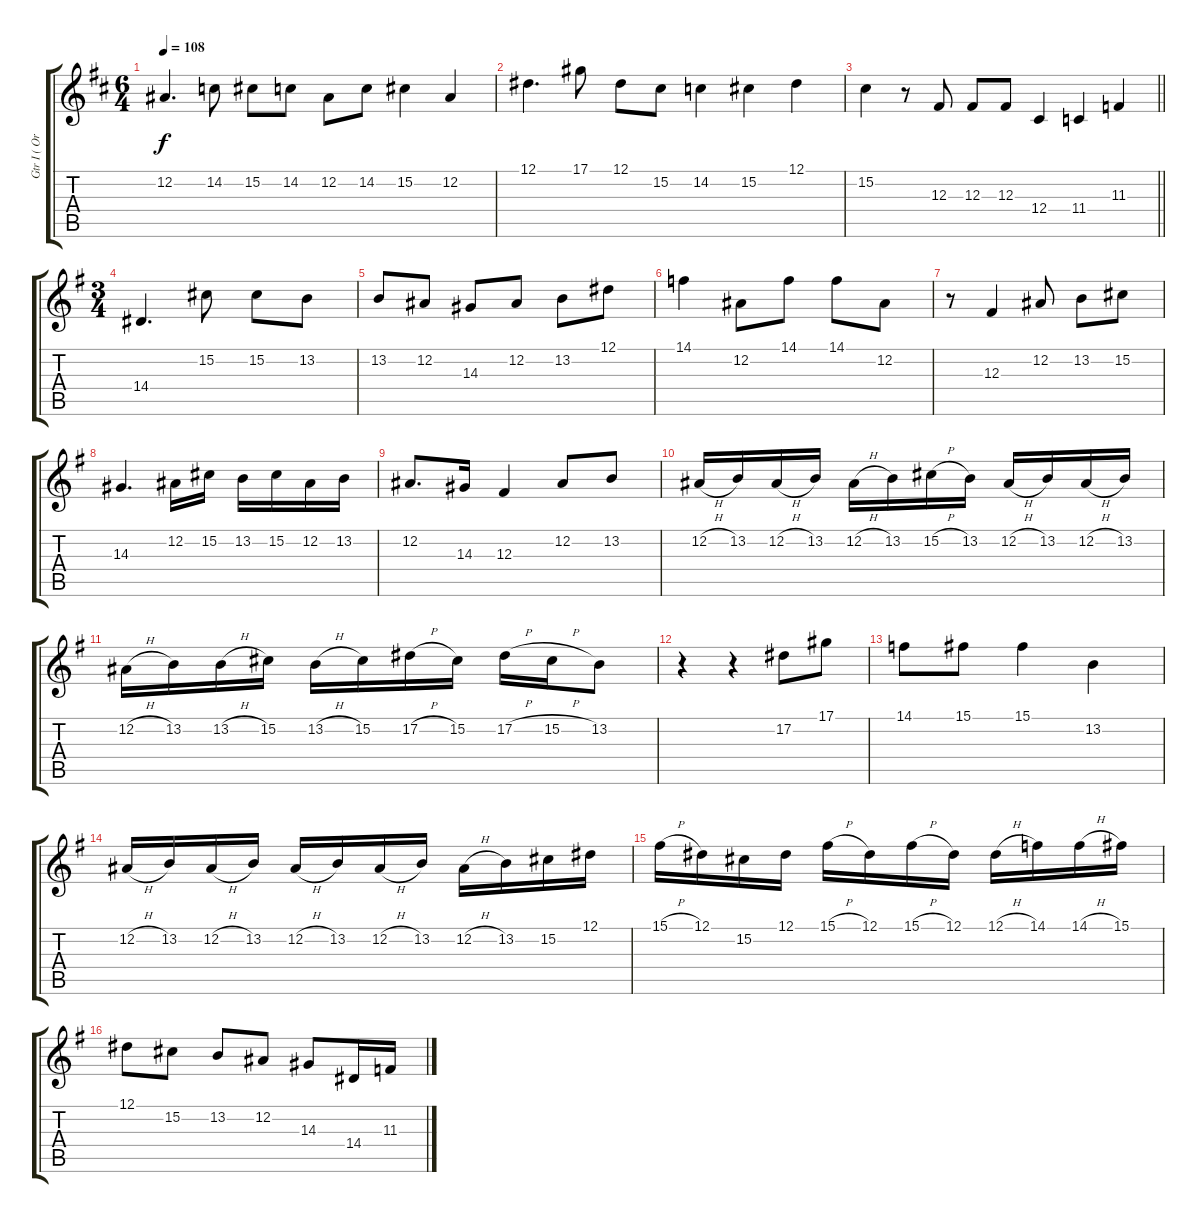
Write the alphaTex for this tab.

\track ("Gtr I ( Orchestre )" "Gtr I ( Or") {instrument stringensemble1}
\staff {score tabs}
\tuning (Eb4 Bb3 Gb3 Db3 Ab2 Eb2) {hide}
\ts (6 4)
\tempo 108
\clef g2
\ks d
12.2.4{d dy f} 14.2.8 15.2.8 14.2.8 12.2.8 14.2.8 15.2.4 12.2.4 |
12.1.4{d} 17.1.8 12.1.8 15.2.8 14.2.4 15.2.4 12.1.4 |
\barLineRight lightlight
15.2.4 r.8 12.3.8 12.3.8 12.3.8 12.4.4 11.4.4 11.3.4 |
\ts (3 4)
\ks g
14.4.4{d volume 13} 15.2.8 15.2.8 13.2.8 |
13.2.8 12.2.8 14.3.8 12.2.8 13.2.8 12.1.8 |
14.1.4 12.2.8 14.1.8 14.1.8 12.2.8 |
r.8 12.3.4 12.2.8 13.2.8 15.2.8 |
14.3.4{d} 12.2.16 15.2.16 13.2.16 15.2.16 12.2.16 13.2.16 |
12.2.8{d} 14.3.16 12.3.4 12.2.8 13.2.8 |
12.2{h}.16 13.2.16 12.2{h}.16 13.2.16 12.2{h}.16 13.2.16 15.2{h}.16 13.2.16 12.2{h}.16 13.2.16 12.2{h}.16 13.2.16 |
12.2{h}.16 13.2.16 13.2{h}.16 15.2.16 13.2{h}.16 15.2.16 17.2{h}.16 15.2.16 17.2{h}.16 15.2{h}.16 13.2.8 |
r.4 r.4 17.2.8 17.1.8 |
14.1.8 15.1.8 15.1.4 13.2.4 |
12.2{h}.16 13.2.16 12.2{h}.16 13.2.16 12.2{h}.16 13.2.16 12.2{h}.16 13.2.16 12.2{h}.16 13.2.16 15.2.16 12.1.16 |
15.1{h}.16 12.1.16 15.2.16 12.1.16 15.1{h}.16 12.1.16 15.1{h}.16 12.1.16 12.1{h}.16 14.1.16 14.1{h}.16 15.1.16 |
12.1.8 15.2.8 13.2.8 12.2.8 14.3.8 14.4.16 11.3.16
